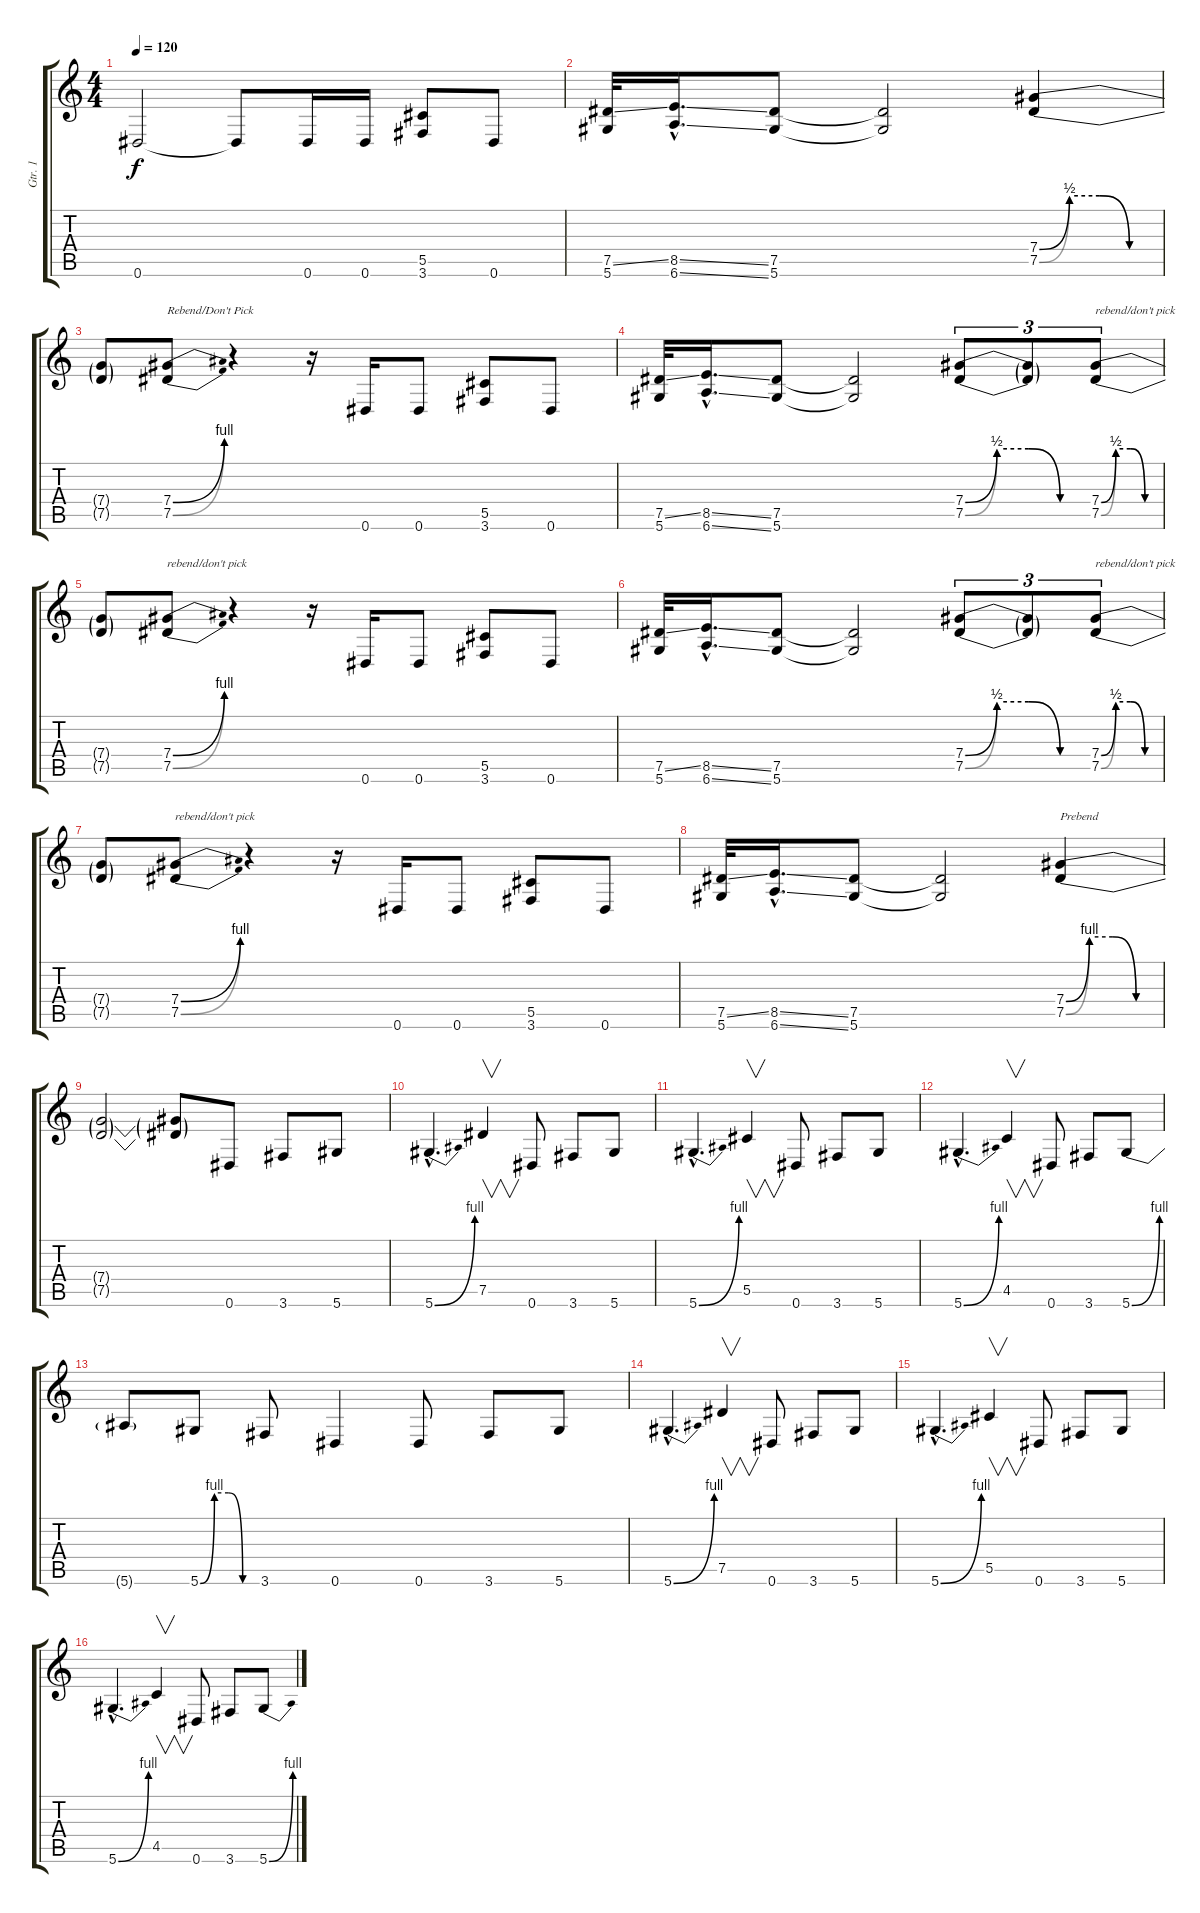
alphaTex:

\track ("Gtr. 1" "Gtr. 1") {instrument overdrivenguitar}
\staff {score tabs}
\tuning (Eb4 Bb3 Gb3 Db3 Ab2 Eb2) {hide}
\ts (4 4)
\tempo 120
\clef g2
\ks c
0.6.2{dy f} 0.6{t}.8 0.6.16 0.6.16 (5.5 3.6).8 0.6.8 |
(7.5{ss} 5.6).32 (8.5{ss hac} 6.6{ss hac}).16{d} (7.5 5.6).8 (7.5{t} 5.6{t}).2 (7.4{be (custom 0 0 15 2 30 2 45 0 60 0)} 7.5{be (custom 0 0 15 2 30 2 45 0 60 0)}).4 |
(7.4{t} 7.5{t}).8 (7.4{be (bend 0 0 60 4)} 7.5{be (bend 0 0 60 4)}).8{txt "Rebend/Don't Pick"} r.4 r.16 0.6.16 0.6.8 (5.5 3.6).8 0.6.8 |
(7.5{ss} 5.6).32 (8.5{ss hac} 6.6{ss hac}).16{d} (7.5 5.6).8 (7.5{t} 5.6{t}).2 (7.4{be (custom 0 0 15 2 30 2 45 0 60 0)} 7.5{be (custom 0 0 15 2 30 2 45 0 60 0)}).8{tu (3 2)} (7.4{t} 7.5{t}).8{tu (3 2)} (7.4{be (custom 0 0 15 2 30 2 45 0 60 0)} 7.5{be (custom 0 0 15 2 30 2 45 0 60 0)}).8{tu (3 2) txt "rebend/don't pick"} |
(7.4{t} 7.5{t}).8 (7.4{be (bend 0 0 60 4)} 7.5{be (bend 0 0 60 4)}).8{txt "rebend/don't pick"} r.4 r.16 0.6.16 0.6.8 (5.5 3.6).8 0.6.8 |
(7.5{ss} 5.6).32 (8.5{ss hac} 6.6{ss hac}).16{d} (7.5 5.6).8 (7.5{t} 5.6{t}).2 (7.4{be (custom 0 0 15 2 30 2 45 0 60 0)} 7.5{be (custom 0 0 15 2 30 2 45 0 60 0)}).8{tu (3 2)} (7.4{t} 7.5{t}).8{tu (3 2)} (7.4{be (custom 0 0 15 2 30 2 45 0 60 0)} 7.5{be (custom 0 0 15 2 30 2 45 0 60 0)}).8{tu (3 2) txt "rebend/don't pick"} |
(7.4{t} 7.5{t}).8 (7.4{be (bend 0 0 60 4)} 7.5{be (bend 0 0 60 4)}).8{txt "rebend/don't pick"} r.4 r.16 0.6.16 0.6.8 (5.5 3.6).8 0.6.8 |
(7.5{ss} 5.6).32 (8.5{ss hac} 6.6{ss hac}).16{d} (7.5 5.6).8 (7.5{t} 5.6{t}).2 (7.4{be (custom 0 0 15 4 30 4 45 0 60 0)} 7.5{be (custom 0 0 15 4 30 4 45 0 60 0)}).4{txt "Prebend"} |
(7.4{t} 7.5{t}).2 (7.4{t} 7.5{t}).8 0.6.8 3.6.8 5.6.8 |
5.6{be (bend 0 0 60 4) hac}.4{d} 7.5.4{v} 0.6.8 3.6.8 5.6.8 |
5.6{be (bend 0 0 60 4) hac}.4{d} 5.5.4{v} 0.6.8 3.6.8 5.6.8 |
5.6{be (bend 0 0 60 4) hac}.4{d} 4.5.4{v} 0.6.8 3.6.8 5.6{be (bend 0 0 60 4)}.8 |
5.6{t}.8 5.6{be (custom 0 0 15 4 30 4 45 0 60 0)}.8 3.6.8 0.6.4 0.6.8 3.6.8 5.6.8 |
5.6{be (bend 0 0 60 4) hac}.4{d} 7.5.4{v} 0.6.8 3.6.8 5.6.8 |
5.6{be (bend 0 0 60 4) hac}.4{d} 5.5.4{v} 0.6.8 3.6.8 5.6.8 |
5.6{be (bend 0 0 60 4) hac}.4{d} 4.5.4{v} 0.6.8 3.6.8 5.6{be (bend 0 0 60 4)}.8
